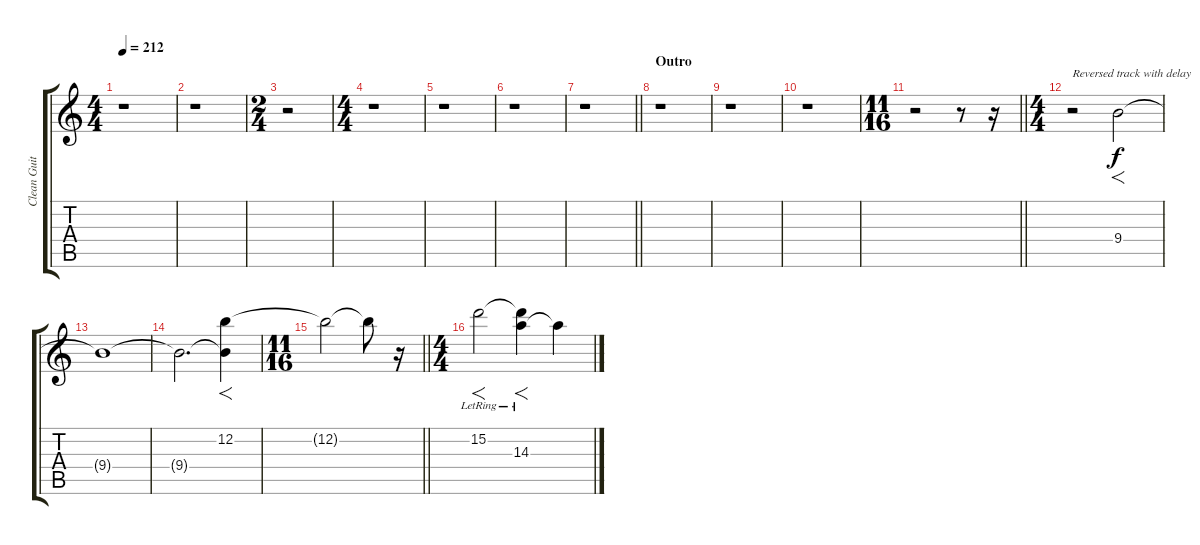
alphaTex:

\track ("Clean Guitar" "Clean Guit") {instrument distortionguitar}
\staff {score tabs}
\tuning (E4 B3 G3 D3 A2 E2) {hide}
\ts (4 4)
\tempo 212
\clef g2
\ks c
r.1{dy fff} |
r.1 |
\ts (2 4)
r.2 |
\ts (4 4)
r.1 |
r.1 |
r.1 |
\barLineRight lightlight
r.1 |
\section ("" "Outro")
r.1 |
r.1 |
r.1 |
\ts (11 16)
\barLineRight lightlight
r.2 r.8 r.16 |
\ts (4 4)
r.2{txt "Reversed track with delay" volume 7} 9.4.2{f dy f} |
9.4{t}.1 |
9.4{t}.2{d} (12.2 9.4{t}).4{f} |
\ts (11 16)
\barLineRight lightlight
12.2{t}.2 12.2{t}.8 r.16 |
\ts (4 4)
15.2{lr}.2{f} (15.2{t} 14.3{lr}).4{f} 14.3{t}.4
